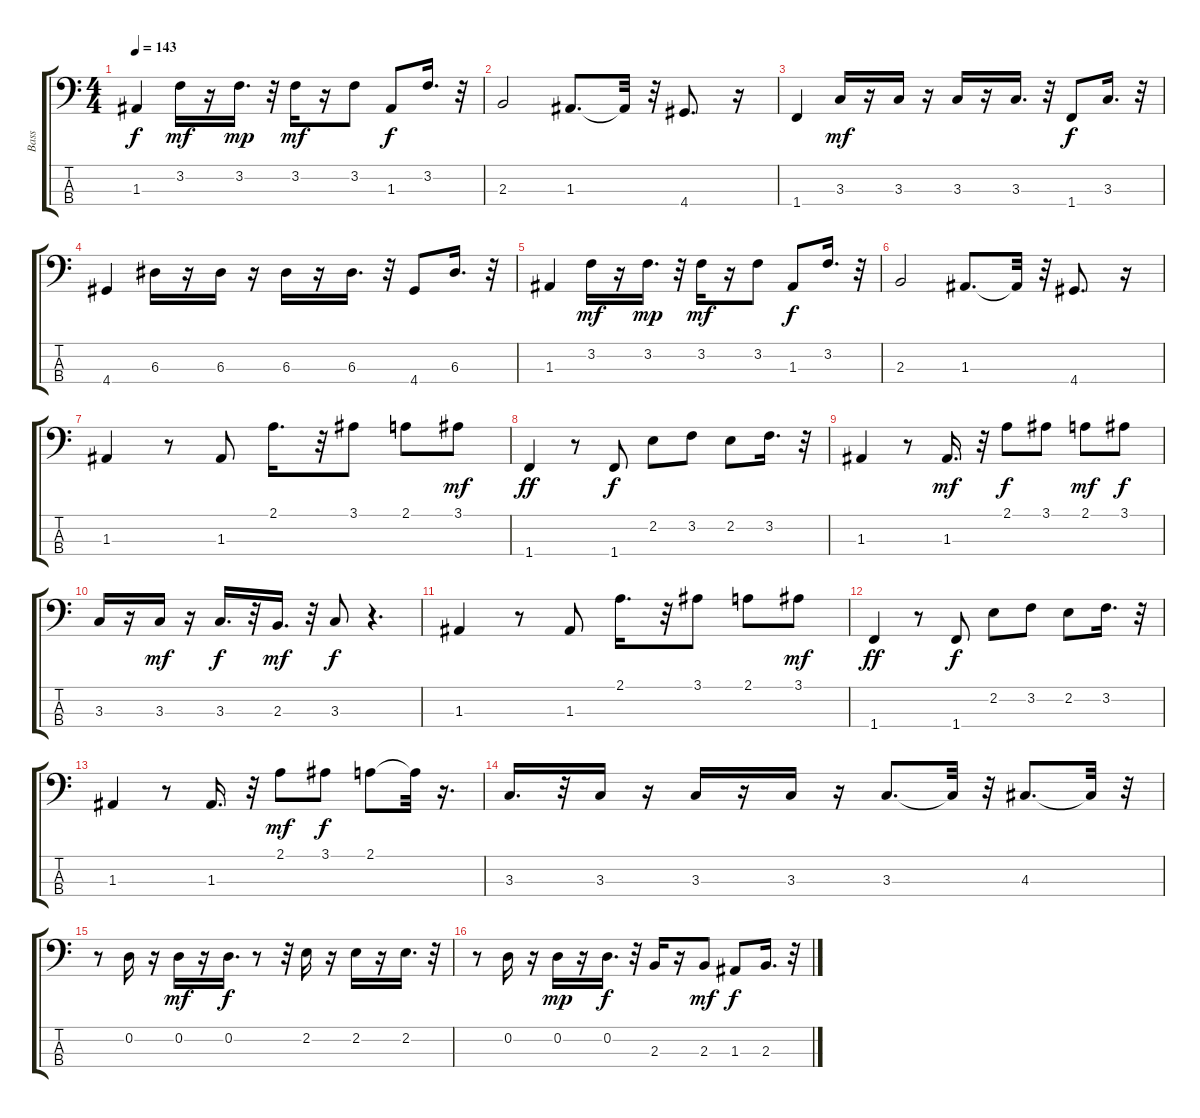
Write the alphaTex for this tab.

\track ("Bass" "Bass") {instrument electricbassfinger}
\staff {score tabs}
\tuning (G2 D2 A1 E1) {hide}
\ts (4 4)
\tempo 143
\clef f4
\ks c
1.3.4{dy f} 3.2.16{dy mf} r.16 3.2.16{d dy mp} r.32 3.2.16{dy mf} r.16 3.2.8 1.3.8{dy f} 3.2.16{d} r.32 |
2.3.2 1.3.8{d} 1.3{t}.32 r.32 4.4.8{d} r.16 |
1.4.4 3.3.16{dy mf} r.16 3.3.16 r.16 3.3.16 r.16 3.3.16{d} r.32 1.4.8{dy f} 3.3.16{d} r.32 |
4.4.4 6.3.16 r.16 6.3.16 r.16 6.3.16 r.16 6.3.16{d} r.32 4.4.8 6.3.16{d} r.32 |
1.3.4 3.2.16{dy mf} r.16 3.2.16{d dy mp} r.32 3.2.16{dy mf} r.16 3.2.8 1.3.8{dy f} 3.2.16{d} r.32 |
2.3.2 1.3.8{d} 1.3{t}.32 r.32 4.4.8{d} r.16 |
1.3.4 r.8 1.3.8 2.1.16{d} r.32 3.1.8 2.1.8 3.1.8{dy mf} |
1.4.4{dy ff} r.8 1.4.8{dy f} 2.2.8 3.2.8 2.2.8 3.2.16{d} r.32 |
1.3.4 r.8 1.3.16{d dy mf} r.32 2.1.8{dy f} 3.1.8 2.1.8{dy mf} 3.1.8{dy f} |
3.3.16 r.16 3.3.16{dy mf} r.16 3.3.16{d dy f} r.32 2.3.16{d dy mf} r.32 3.3.8{dy f} r.4{d} |
1.3.4 r.8 1.3.8 2.1.16{d} r.32 3.1.8 2.1.8 3.1.8{dy mf} |
1.4.4{dy ff} r.8 1.4.8{dy f} 2.2.8 3.2.8 2.2.8 3.2.16{d} r.32 |
1.3.4 r.8 1.3.16{d} r.32 2.1.8{dy mf} 3.1.8{dy f} 2.1.8 2.1{t}.32 r.16{d} |
3.3.16{d} r.32 3.3.16 r.16 3.3.16 r.16 3.3.16 r.16 3.3.8{d} 3.3{t}.32 r.32 4.3.8{d} 4.3{t}.32 r.32 |
r.8 0.2.16 r.16 0.2.16{dy mf} r.16 0.2.16{d dy f} r.8 r.32 2.2.16 r.16 2.2.16 r.16 2.2.16{d} r.32 |
r.8 0.2.16 r.16 0.2.16{dy mp} r.16 0.2.16{d dy f} r.32 2.3.16 r.16 2.3.8{dy mf} 1.3.8{dy f} 2.3.16{d} r.32
